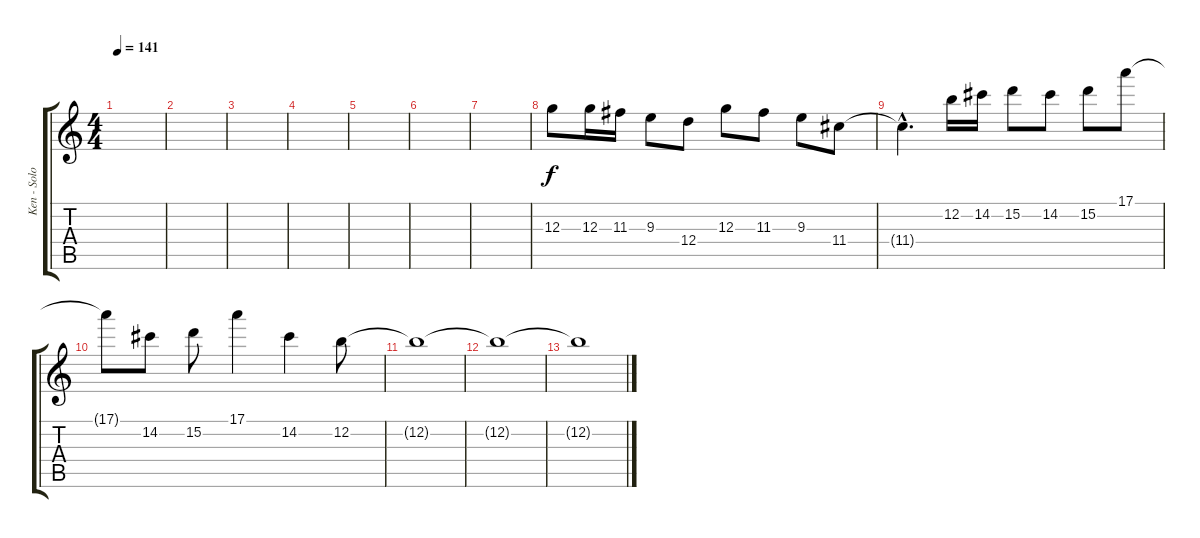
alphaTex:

\track ("Ken - Solo" "Ken - Solo") {instrument distortionguitar}
\staff {score tabs}
\tuning (E4 B3 G3 D3 A2 E2) {hide}
\ts (4 4)
\tempo 141
\clef g2
\ks c
|
|
|
|
|
|
|
12.3.8{volume 16} 12.3.16 11.3.16 9.3.8 12.4.8 12.3.8 11.3.8 9.3.8 11.4.8 |
11.4{hac t}.4{d} 12.2.16 14.2.16 15.2.8 14.2.8 15.2.8 17.1.8 |
17.1{t}.8 14.2.8 15.2.8 17.1.4 14.2.4 12.2.8 |
12.2{t}.1 |
12.2{t}.1 |
12.2{t}.1
